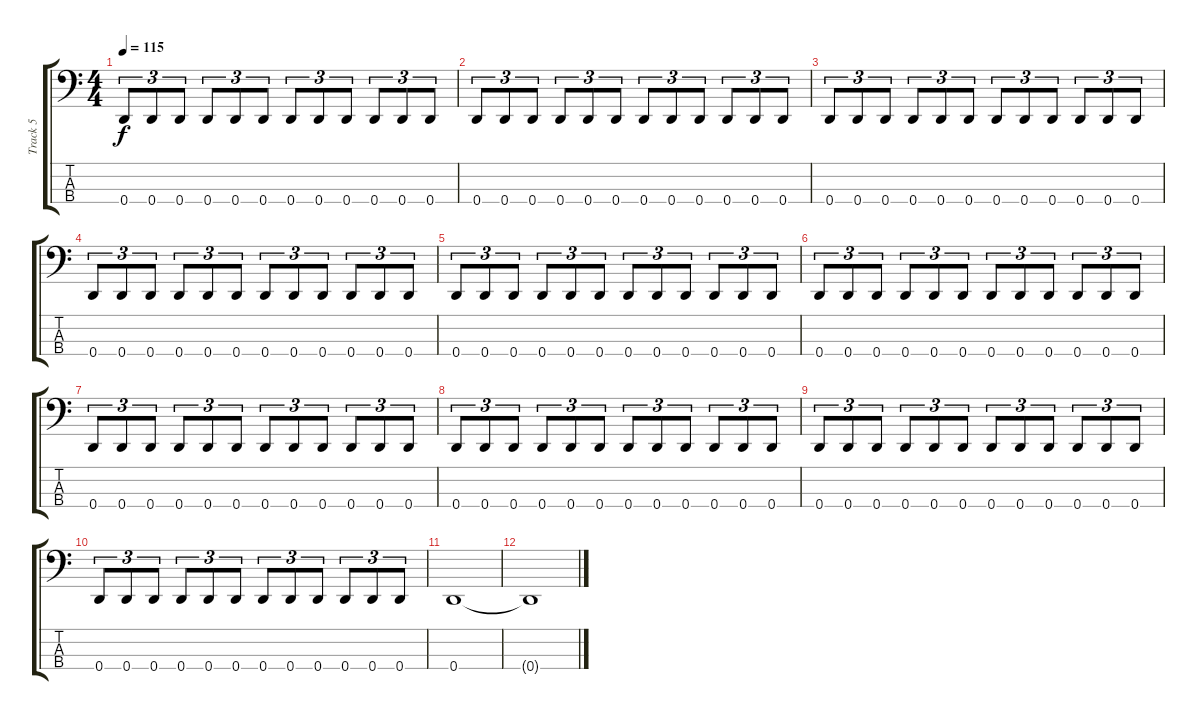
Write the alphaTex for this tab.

\track ("Track 5" "Track 5") {instrument electricbasspick}
\staff {score tabs}
\tuning (F2 C2 G1 D1) {hide}
\ts (4 4)
\tempo 115
\clef f4
\ks c
0.4.8{tu (3 2) dy f} 0.4.8{tu (3 2)} 0.4.8{tu (3 2)} 0.4.8{tu (3 2)} 0.4.8{tu (3 2)} 0.4.8{tu (3 2)} 0.4.8{tu (3 2)} 0.4.8{tu (3 2)} 0.4.8{tu (3 2)} 0.4.8{tu (3 2)} 0.4.8{tu (3 2)} 0.4.8{tu (3 2)} |
0.4.8{tu (3 2)} 0.4.8{tu (3 2)} 0.4.8{tu (3 2)} 0.4.8{tu (3 2)} 0.4.8{tu (3 2)} 0.4.8{tu (3 2)} 0.4.8{tu (3 2)} 0.4.8{tu (3 2)} 0.4.8{tu (3 2)} 0.4.8{tu (3 2)} 0.4.8{tu (3 2)} 0.4.8{tu (3 2)} |
0.4.8{tu (3 2)} 0.4.8{tu (3 2)} 0.4.8{tu (3 2)} 0.4.8{tu (3 2)} 0.4.8{tu (3 2)} 0.4.8{tu (3 2)} 0.4.8{tu (3 2)} 0.4.8{tu (3 2)} 0.4.8{tu (3 2)} 0.4.8{tu (3 2)} 0.4.8{tu (3 2)} 0.4.8{tu (3 2)} |
0.4.8{tu (3 2)} 0.4.8{tu (3 2)} 0.4.8{tu (3 2)} 0.4.8{tu (3 2)} 0.4.8{tu (3 2)} 0.4.8{tu (3 2)} 0.4.8{tu (3 2)} 0.4.8{tu (3 2)} 0.4.8{tu (3 2)} 0.4.8{tu (3 2)} 0.4.8{tu (3 2)} 0.4.8{tu (3 2)} |
0.4.8{tu (3 2)} 0.4.8{tu (3 2)} 0.4.8{tu (3 2)} 0.4.8{tu (3 2)} 0.4.8{tu (3 2)} 0.4.8{tu (3 2)} 0.4.8{tu (3 2)} 0.4.8{tu (3 2)} 0.4.8{tu (3 2)} 0.4.8{tu (3 2)} 0.4.8{tu (3 2)} 0.4.8{tu (3 2)} |
0.4.8{tu (3 2)} 0.4.8{tu (3 2)} 0.4.8{tu (3 2)} 0.4.8{tu (3 2)} 0.4.8{tu (3 2)} 0.4.8{tu (3 2)} 0.4.8{tu (3 2)} 0.4.8{tu (3 2)} 0.4.8{tu (3 2)} 0.4.8{tu (3 2)} 0.4.8{tu (3 2)} 0.4.8{tu (3 2)} |
0.4.8{tu (3 2)} 0.4.8{tu (3 2)} 0.4.8{tu (3 2)} 0.4.8{tu (3 2)} 0.4.8{tu (3 2)} 0.4.8{tu (3 2)} 0.4.8{tu (3 2)} 0.4.8{tu (3 2)} 0.4.8{tu (3 2)} 0.4.8{tu (3 2)} 0.4.8{tu (3 2)} 0.4.8{tu (3 2)} |
0.4.8{tu (3 2)} 0.4.8{tu (3 2)} 0.4.8{tu (3 2)} 0.4.8{tu (3 2)} 0.4.8{tu (3 2)} 0.4.8{tu (3 2)} 0.4.8{tu (3 2)} 0.4.8{tu (3 2)} 0.4.8{tu (3 2)} 0.4.8{tu (3 2)} 0.4.8{tu (3 2)} 0.4.8{tu (3 2)} |
0.4.8{tu (3 2)} 0.4.8{tu (3 2)} 0.4.8{tu (3 2)} 0.4.8{tu (3 2)} 0.4.8{tu (3 2)} 0.4.8{tu (3 2)} 0.4.8{tu (3 2)} 0.4.8{tu (3 2)} 0.4.8{tu (3 2)} 0.4.8{tu (3 2)} 0.4.8{tu (3 2)} 0.4.8{tu (3 2)} |
0.4.8{tu (3 2)} 0.4.8{tu (3 2)} 0.4.8{tu (3 2)} 0.4.8{tu (3 2)} 0.4.8{tu (3 2)} 0.4.8{tu (3 2)} 0.4.8{tu (3 2)} 0.4.8{tu (3 2)} 0.4.8{tu (3 2)} 0.4.8{tu (3 2)} 0.4.8{tu (3 2)} 0.4.8{tu (3 2)} |
0.4.1 |
0.4{t}.1
